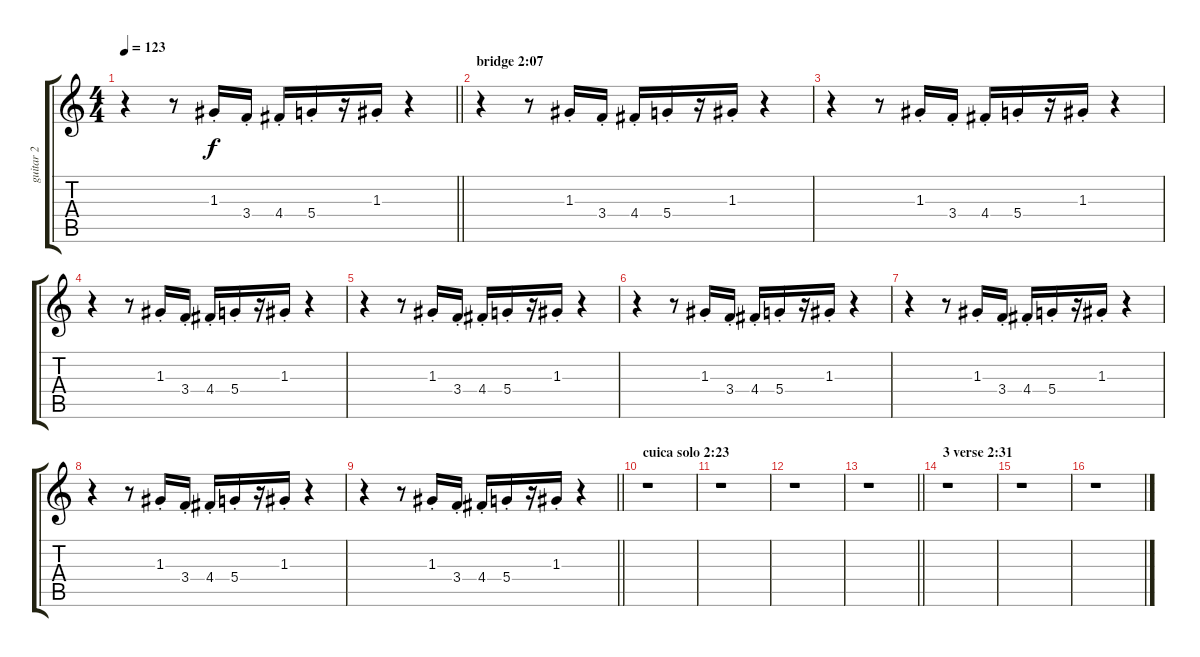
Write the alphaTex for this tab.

\track ("guitar 2" "guitar 2") {instrument electricguitarmuted}
\staff {score tabs}
\tuning (E4 B3 G3 D3 A2 E2) {hide}
\ts (4 4)
\tempo 123
\clef g2
\barLineRight lightlight
\ks c
r.4{dy f} r.8 1.3{st}.16 3.4{st}.16 4.4{st}.16 5.4{st}.16 r.16 1.3{st}.16 r.4 |
\section ("" "bridge 2:07")
r.4 r.8 1.3{st}.16 3.4{st}.16 4.4{st}.16 5.4{st}.16 r.16 1.3{st}.16 r.4 |
r.4 r.8 1.3{st}.16 3.4{st}.16 4.4{st}.16 5.4{st}.16 r.16 1.3{st}.16 r.4 |
r.4 r.8 1.3{st}.16 3.4{st}.16 4.4{st}.16 5.4{st}.16 r.16 1.3{st}.16 r.4 |
r.4 r.8 1.3{st}.16 3.4{st}.16 4.4{st}.16 5.4{st}.16 r.16 1.3{st}.16 r.4 |
r.4 r.8 1.3{st}.16 3.4{st}.16 4.4{st}.16 5.4{st}.16 r.16 1.3{st}.16 r.4 |
r.4 r.8 1.3{st}.16 3.4{st}.16 4.4{st}.16 5.4{st}.16 r.16 1.3{st}.16 r.4 |
r.4 r.8 1.3{st}.16 3.4{st}.16 4.4{st}.16 5.4{st}.16 r.16 1.3{st}.16 r.4 |
\barLineRight lightlight
r.4 r.8 1.3{st}.16 3.4{st}.16 4.4{st}.16 5.4{st}.16 r.16 1.3{st}.16 r.4 |
\section ("" "cuica solo 2:23")
r.1 |
r.1 |
r.1 |
\barLineRight lightlight
r.1 |
\section ("" "3 verse 2:31")
r.1 |
r.1 |
r.1
